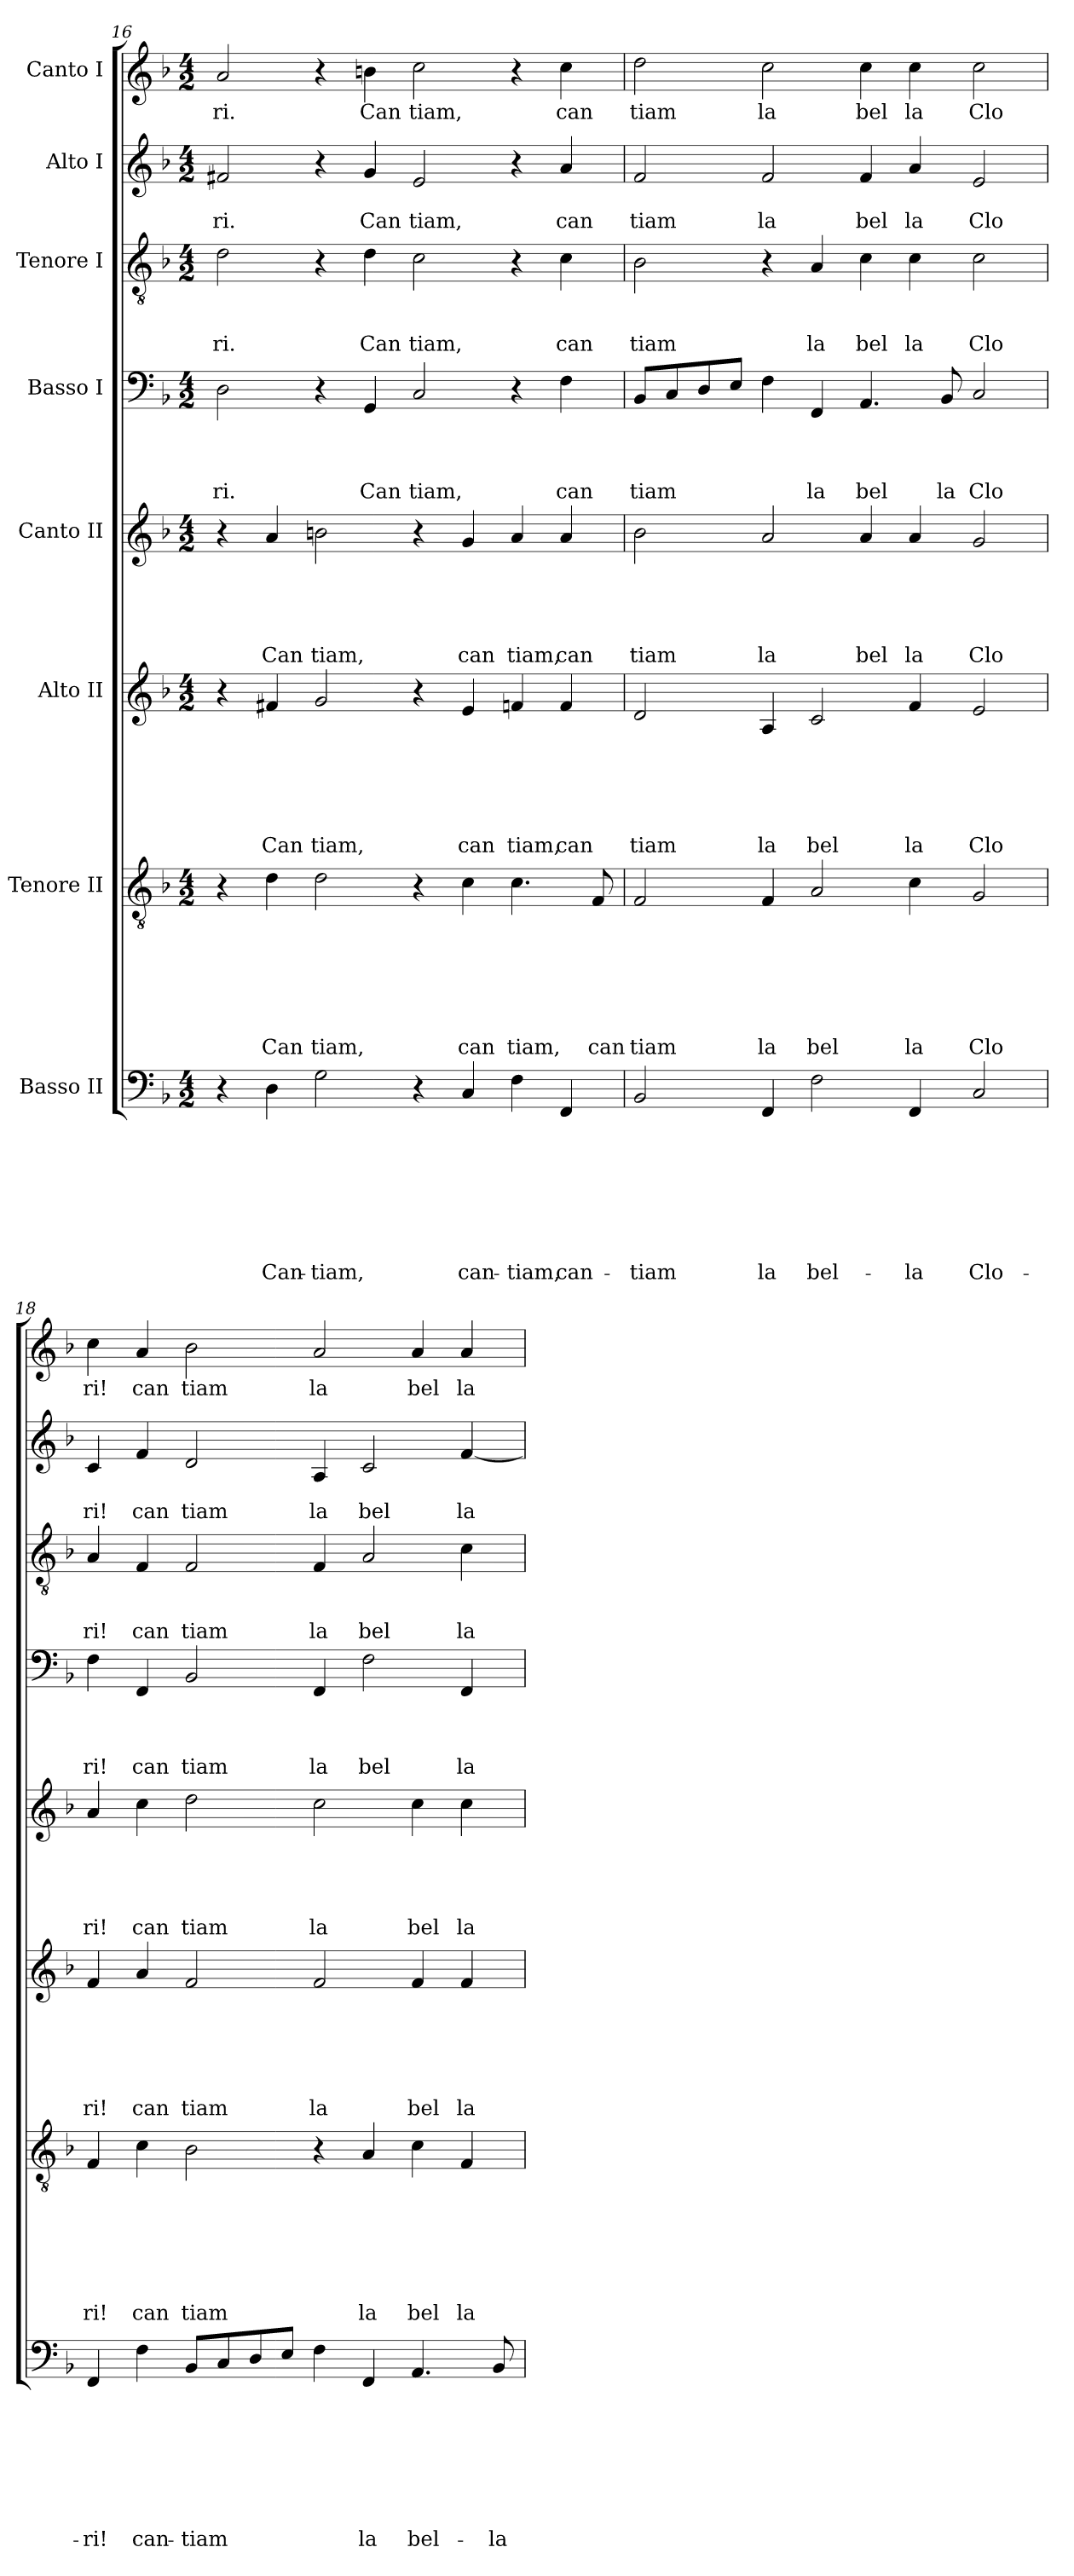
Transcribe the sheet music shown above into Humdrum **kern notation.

**kern	**text	**text	**text	**text	**text	**text	**text	**text	**kern	**text	**text	**text	**text	**text	**text	**text	**kern	**text	**text	**text	**text	**text	**text	**kern	**text	**text	**text	**text	**text	**kern	**text	**text	**text	**text	**kern	**text	**text	**text	**kern	**text	**text	**kern	**text
*part8	*part8	*part8	*part8	*part8	*part8	*part8	*part8	*part8	*part7	*part7	*part7	*part7	*part7	*part7	*part7	*part7	*part6	*part6	*part6	*part6	*part6	*part6	*part6	*part5	*part5	*part5	*part5	*part5	*part5	*part4	*part4	*part4	*part4	*part4	*part3	*part3	*part3	*part3	*part2	*part2	*part2	*part1	*part1
*staff8	*staff8	*staff8	*staff8	*staff8	*staff8	*staff8	*staff8	*staff8	*staff7	*staff7	*staff7	*staff7	*staff7	*staff7	*staff7	*staff7	*staff6	*staff6	*staff6	*staff6	*staff6	*staff6	*staff6	*staff5	*staff5	*staff5	*staff5	*staff5	*staff5	*staff4	*staff4	*staff4	*staff4	*staff4	*staff3	*staff3	*staff3	*staff3	*staff2	*staff2	*staff2	*staff1	*staff1
*I"Basso II	*	*	*	*	*	*	*	*	*I"Tenore II	*	*	*	*	*	*	*	*I"Alto II	*	*	*	*	*	*	*I"Canto II	*	*	*	*	*	*I"Basso I	*	*	*	*	*I"Tenore I	*	*	*	*I"Alto I	*	*	*I"Canto I	*
*clefF4	*	*	*	*	*	*	*	*	*clefGv2	*	*	*	*	*	*	*	*clefG2	*	*	*	*	*	*	*clefG2	*	*	*	*	*	*clefF4	*	*	*	*	*clefGv2	*	*	*	*clefG2	*	*	*clefG2	*
*k[b-]	*	*	*	*	*	*	*	*	*k[b-]	*	*	*	*	*	*	*	*k[b-]	*	*	*	*	*	*	*k[b-]	*	*	*	*	*	*k[b-]	*	*	*	*	*k[b-]	*	*	*	*k[b-]	*	*	*k[b-]	*
*F:	*	*	*	*	*	*	*	*	*F:	*	*	*	*	*	*	*	*F:	*	*	*	*	*	*	*F:	*	*	*	*	*	*F:	*	*	*	*	*F:	*	*	*	*F:	*	*	*F:	*
*M4/2	*	*	*	*	*	*	*	*	*M4/2	*	*	*	*	*	*	*	*M4/2	*	*	*	*	*	*	*M4/2	*	*	*	*	*	*M4/2	*	*	*	*	*M4/2	*	*	*	*M4/2	*	*	*M4/2	*
=16	=16	=16	=16	=16	=16	=16	=16	=16	=16	=16	=16	=16	=16	=16	=16	=16	=16	=16	=16	=16	=16	=16	=16	=16	=16	=16	=16	=16	=16	=16	=16	=16	=16	=16	=16	=16	=16	=16	=16	=16	=16	=16	=16
!	!	!	!	!	!	!	!	!	!	!	!	!	!	!	!	!	!	!	!	!	!	!	!	!	!	!	!	!	!	!	!	!	!	!LO:LY:b	!	!	!	!LO:LY:b	!	!	!LO:LY:b	!	!LO:LY:b
4r	.	.	.	.	.	.	.	.	4r	.	.	.	.	.	.	.	4r	.	.	.	.	.	.	4r	.	.	.	.	.	2D\	.	.	.	ri.	2d\	.	.	ri.	2f#X/	.	ri.	2a/	ri.
!	!	!	!	!	!	!	!	!LO:LY:b	!	!	!	!	!	!	!	!LO:LY:b	!	!	!	!	!	!	!LO:LY:b	!	!	!	!	!	!LO:LY:b	!	!	!	!	!	!	!	!	!	!	!	!	!	!
4D\	.	.	.	.	.	.	.	Can-	4d\	.	.	.	.	.	.	Can	4f#X/	.	.	.	.	.	Can	4a/	.	.	.	.	Can	.	.	.	.	.	.	.	.	.	.	.	.	.	.
!	!	!	!	!	!	!	!	!LO:LY:b	!	!	!	!	!	!	!	!LO:LY:b	!	!	!	!	!	!	!LO:LY:b	!	!	!	!	!	!LO:LY:b	!	!	!	!	!	!	!	!	!	!	!	!	!	!
2G\	.	.	.	.	.	.	.	-tiam,	2d\	.	.	.	.	.	.	tiam,	2g/	.	.	.	.	.	tiam,	2bn\	.	.	.	.	tiam,	4r	.	.	.	.	4r	.	.	.	4r	.	.	4r	.
!	!	!	!	!	!	!	!	!	!	!	!	!	!	!	!	!	!	!	!	!	!	!	!	!	!	!	!	!	!	!	!	!	!	!LO:LY:b	!	!	!	!LO:LY:b	!	!	!LO:LY:b	!	!LO:LY:b
.	.	.	.	.	.	.	.	.	.	.	.	.	.	.	.	.	.	.	.	.	.	.	.	.	.	.	.	.	.	4GG/	.	.	.	Can	4d\	.	.	Can	4g/	.	Can	4bn\	Can
!	!	!	!	!	!	!	!	!	!	!	!	!	!	!	!	!	!	!	!	!	!	!	!	!	!	!	!	!	!	!	!	!	!	!LO:LY:b	!	!	!	!LO:LY:b	!	!	!LO:LY:b	!	!LO:LY:b
4r	.	.	.	.	.	.	.	.	4r	.	.	.	.	.	.	.	4r	.	.	.	.	.	.	4r	.	.	.	.	.	2C/	.	.	.	tiam,	2c\	.	.	tiam,	2e/	.	tiam,	2cc\	tiam,
!	!	!	!	!	!	!	!	!LO:LY:b	!	!	!	!	!	!	!	!LO:LY:b	!	!	!	!	!	!	!LO:LY:b	!	!	!	!	!	!LO:LY:b	!	!	!	!	!	!	!	!	!	!	!	!	!	!
4C/	.	.	.	.	.	.	.	can-	4c\	.	.	.	.	.	.	can	4e/	.	.	.	.	.	can	4g/	.	.	.	.	can	.	.	.	.	.	.	.	.	.	.	.	.	.	.
!	!	!	!	!	!	!	!	!LO:LY:b	!	!	!	!	!	!	!	!LO:LY:b	!	!	!	!	!	!	!LO:LY:b	!	!	!	!	!	!LO:LY:b	!	!	!	!	!	!	!	!	!	!	!	!	!	!
4F\	.	.	.	.	.	.	.	-tiam,	4.c\	.	.	.	.	.	.	tiam,	4fn/	.	.	.	.	.	tiam,	4a/	.	.	.	.	tiam,	4r	.	.	.	.	4r	.	.	.	4r	.	.	4r	.
!	!	!	!	!	!	!	!	!LO:LY:b	!	!	!	!	!	!	!	!	!	!	!	!	!	!	!LO:LY:b	!	!	!	!	!	!LO:LY:b	!	!	!	!	!LO:LY:b	!	!	!	!LO:LY:b	!	!	!LO:LY:b	!	!LO:LY:b
4FF/	.	.	.	.	.	.	.	can-	.	.	.	.	.	.	.	.	4f/	.	.	.	.	.	can	4a/	.	.	.	.	can	4F\	.	.	.	can	4c\	.	.	can	4a/	.	can	4cc\	can
!	!	!	!	!	!	!	!	!	!	!	!	!	!	!	!	!LO:LY:b	!	!	!	!	!	!	!	!	!	!	!	!	!	!	!	!	!	!	!	!	!	!	!	!	!	!	!
.	.	.	.	.	.	.	.	.	8F/	.	.	.	.	.	.	can	.	.	.	.	.	.	.	.	.	.	.	.	.	.	.	.	.	.	.	.	.	.	.	.	.	.	.
=17	=17	=17	=17	=17	=17	=17	=17	=17	=17	=17	=17	=17	=17	=17	=17	=17	=17	=17	=17	=17	=17	=17	=17	=17	=17	=17	=17	=17	=17	=17	=17	=17	=17	=17	=17	=17	=17	=17	=17	=17	=17	=17	=17
!	!	!	!	!	!	!	!	!LO:LY:b	!	!	!	!	!	!	!	!LO:LY:b	!	!	!	!	!	!	!LO:LY:b	!	!	!	!	!	!LO:LY:b	!	!	!	!	!LO:LY:b	!	!	!	!LO:LY:b	!	!	!LO:LY:b	!	!LO:LY:b
2BB-/	.	.	.	.	.	.	.	-tiam	2F/	.	.	.	.	.	.	tiam	2d/	.	.	.	.	.	tiam	2b-\	.	.	.	.	tiam	8BB-/L	.	.	.	tiam	2B-\	.	.	tiam	2f/	.	tiam	2dd\	tiam
.	.	.	.	.	.	.	.	.	.	.	.	.	.	.	.	.	.	.	.	.	.	.	.	.	.	.	.	.	.	8C/	.	.	.	.	.	.	.	.	.	.	.	.	.
.	.	.	.	.	.	.	.	.	.	.	.	.	.	.	.	.	.	.	.	.	.	.	.	.	.	.	.	.	.	8D/	.	.	.	.	.	.	.	.	.	.	.	.	.
.	.	.	.	.	.	.	.	.	.	.	.	.	.	.	.	.	.	.	.	.	.	.	.	.	.	.	.	.	.	8E/J	.	.	.	.	.	.	.	.	.	.	.	.	.
!	!	!	!	!	!	!	!	!LO:LY:b	!	!	!	!	!	!	!	!LO:LY:b	!	!	!	!	!	!	!LO:LY:b	!	!	!	!	!	!LO:LY:b	!	!	!	!	!	!	!	!	!	!	!	!LO:LY:b	!	!LO:LY:b
4FF/	.	.	.	.	.	.	.	la	4F/	.	.	.	.	.	.	la	4A/	.	.	.	.	.	la	2a/	.	.	.	.	la	4F\	.	.	.	.	4r	.	.	.	2f/	.	la	2cc\	la
!	!	!	!	!	!	!	!	!LO:LY:b	!	!	!	!	!	!	!	!LO:LY:b	!	!	!	!	!	!	!LO:LY:b	!	!	!	!	!	!	!	!	!	!	!LO:LY:b	!	!	!	!LO:LY:b	!	!	!	!	!
2F\	.	.	.	.	.	.	.	bel-	2A/	.	.	.	.	.	.	bel	2c/	.	.	.	.	.	bel	.	.	.	.	.	.	4FF/	.	.	.	la	4A/	.	.	la	.	.	.	.	.
!	!	!	!	!	!	!	!	!	!	!	!	!	!	!	!	!	!	!	!	!	!	!	!	!	!	!	!	!	!LO:LY:b	!	!	!	!	!LO:LY:b	!	!	!	!LO:LY:b	!	!	!LO:LY:b	!	!LO:LY:b
.	.	.	.	.	.	.	.	.	.	.	.	.	.	.	.	.	.	.	.	.	.	.	.	4a/	.	.	.	.	bel	4.AA/	.	.	.	bel	4c\	.	.	bel	4f/	.	bel	4cc\	bel
!	!	!	!	!	!	!	!	!LO:LY:b	!	!	!	!	!	!	!	!LO:LY:b	!	!	!	!	!	!	!LO:LY:b	!	!	!	!	!	!LO:LY:b	!	!	!	!	!	!	!	!	!LO:LY:b	!	!	!LO:LY:b	!	!LO:LY:b
4FF/	.	.	.	.	.	.	.	-la	4c\	.	.	.	.	.	.	la	4f/	.	.	.	.	.	la	4a/	.	.	.	.	la	.	.	.	.	.	4c\	.	.	la	4a/	.	la	4cc\	la
!	!	!	!	!	!	!	!	!	!	!	!	!	!	!	!	!	!	!	!	!	!	!	!	!	!	!	!	!	!	!	!	!	!	!LO:LY:b	!	!	!	!	!	!	!	!	!
.	.	.	.	.	.	.	.	.	.	.	.	.	.	.	.	.	.	.	.	.	.	.	.	.	.	.	.	.	.	8BB-/	.	.	.	la	.	.	.	.	.	.	.	.	.
!	!	!	!	!	!	!	!	!LO:LY:b	!	!	!	!	!	!	!	!LO:LY:b	!	!	!	!	!	!	!LO:LY:b	!	!	!	!	!	!LO:LY:b	!	!	!	!	!LO:LY:b	!	!	!	!LO:LY:b	!	!	!LO:LY:b	!	!LO:LY:b
2C/	.	.	.	.	.	.	.	Clo-	2G/	.	.	.	.	.	.	Clo	2e/	.	.	.	.	.	Clo	2g/	.	.	.	.	Clo	2C/	.	.	.	Clo	2c\	.	.	Clo	2e/	.	Clo	2cc\	Clo
=18	=18	=18	=18	=18	=18	=18	=18	=18	=18	=18	=18	=18	=18	=18	=18	=18	=18	=18	=18	=18	=18	=18	=18	=18	=18	=18	=18	=18	=18	=18	=18	=18	=18	=18	=18	=18	=18	=18	=18	=18	=18	=18	=18
!	!	!	!	!	!	!	!	!LO:LY:b	!	!	!	!	!	!	!	!LO:LY:b	!	!	!	!	!	!	!LO:LY:b	!	!	!	!	!	!LO:LY:b	!	!	!	!	!LO:LY:b	!	!	!	!LO:LY:b	!	!	!LO:LY:b	!	!LO:LY:b
4FF/	.	.	.	.	.	.	.	-ri!	4F/	.	.	.	.	.	.	ri!	4f/	.	.	.	.	.	ri!	4a/	.	.	.	.	ri!	4F\	.	.	.	ri!	4A/	.	.	ri!	4c/	.	ri!	4cc\	ri!
!	!	!	!	!	!	!	!	!LO:LY:b	!	!	!	!	!	!	!	!LO:LY:b	!	!	!	!	!	!	!LO:LY:b	!	!	!	!	!	!LO:LY:b	!	!	!	!	!LO:LY:b	!	!	!	!LO:LY:b	!	!	!LO:LY:b	!	!LO:LY:b
4F\	.	.	.	.	.	.	.	can-	4c\	.	.	.	.	.	.	can	4a/	.	.	.	.	.	can	4cc\	.	.	.	.	can	4FF/	.	.	.	can	4F/	.	.	can	4f/	.	can	4a/	can
!	!	!	!	!	!	!	!	!LO:LY:b	!	!	!	!	!	!	!	!LO:LY:b	!	!	!	!	!	!	!LO:LY:b	!	!	!	!	!	!LO:LY:b	!	!	!	!	!LO:LY:b	!	!	!	!LO:LY:b	!	!	!LO:LY:b	!	!LO:LY:b
8BB-/L	.	.	.	.	.	.	.	-tiam	2B-\	.	.	.	.	.	.	tiam	2f/	.	.	.	.	.	tiam	2dd\	.	.	.	.	tiam	2BB-/	.	.	.	tiam	2F/	.	.	tiam	2d/	.	tiam	2b-\	tiam
8C/	.	.	.	.	.	.	.	.	.	.	.	.	.	.	.	.	.	.	.	.	.	.	.	.	.	.	.	.	.	.	.	.	.	.	.	.	.	.	.	.	.	.	.
8D/	.	.	.	.	.	.	.	.	.	.	.	.	.	.	.	.	.	.	.	.	.	.	.	.	.	.	.	.	.	.	.	.	.	.	.	.	.	.	.	.	.	.	.
8E/J	.	.	.	.	.	.	.	.	.	.	.	.	.	.	.	.	.	.	.	.	.	.	.	.	.	.	.	.	.	.	.	.	.	.	.	.	.	.	.	.	.	.	.
!	!	!	!	!	!	!	!	!	!	!	!	!	!	!	!	!	!	!	!	!	!	!	!LO:LY:b	!	!	!	!	!	!LO:LY:b	!	!	!	!	!LO:LY:b	!	!	!	!LO:LY:b	!	!	!LO:LY:b	!	!LO:LY:b
4F\	.	.	.	.	.	.	.	.	4r	.	.	.	.	.	.	.	2f/	.	.	.	.	.	la	2cc\	.	.	.	.	la	4FF/	.	.	.	la	4F/	.	.	la	4A/	.	la	2a/	la
!	!	!	!	!	!	!	!	!LO:LY:b	!	!	!	!	!	!	!	!LO:LY:b	!	!	!	!	!	!	!	!	!	!	!	!	!	!	!	!	!	!LO:LY:b	!	!	!	!LO:LY:b	!	!	!LO:LY:b	!	!
4FF/	.	.	.	.	.	.	.	la	4A/	.	.	.	.	.	.	la	.	.	.	.	.	.	.	.	.	.	.	.	.	2F\	.	.	.	bel	2A/	.	.	bel	2c/	.	bel	.	.
!	!	!	!	!	!	!	!	!LO:LY:b	!	!	!	!	!	!	!	!LO:LY:b	!	!	!	!	!	!	!LO:LY:b	!	!	!	!	!	!LO:LY:b	!	!	!	!	!	!	!	!	!	!	!	!	!	!LO:LY:b
4.AA/	.	.	.	.	.	.	.	bel-	4c\	.	.	.	.	.	.	bel	4f/	.	.	.	.	.	bel	4cc\	.	.	.	.	bel	.	.	.	.	.	.	.	.	.	.	.	.	4a/	bel
!	!	!	!	!	!	!	!	!	!	!	!	!	!	!	!	!LO:LY:b	!	!	!	!	!	!	!LO:LY:b	!	!	!	!	!	!LO:LY:b	!	!	!	!	!LO:LY:b	!	!	!	!LO:LY:b	!	!	!LO:LY:b	!	!LO:LY:b
.	.	.	.	.	.	.	.	.	4F/	.	.	.	.	.	.	la	4f/	.	.	.	.	.	la	4cc\	.	.	.	.	la	4FF/	.	.	.	la	4c\	.	.	la	[>4f/	.	la	4a/	la
!	!	!	!	!	!	!	!	!LO:LY:b	!	!	!	!	!	!	!	!	!	!	!	!	!	!	!	!	!	!	!	!	!	!	!	!	!	!	!	!	!	!	!	!	!	!	!
8BB-/	.	.	.	.	.	.	.	-la	.	.	.	.	.	.	.	.	.	.	.	.	.	.	.	.	.	.	.	.	.	.	.	.	.	.	.	.	.	.	.	.	.	.	.
=	=	=	=	=	=	=	=	=	=	=	=	=	=	=	=	=	=	=	=	=	=	=	=	=	=	=	=	=	=	=	=	=	=	=	=	=	=	=	=	=	=	=	=
*-	*-	*-	*-	*-	*-	*-	*-	*-	*-	*-	*-	*-	*-	*-	*-	*-	*-	*-	*-	*-	*-	*-	*-	*-	*-	*-	*-	*-	*-	*-	*-	*-	*-	*-	*-	*-	*-	*-	*-	*-	*-	*-	*-
